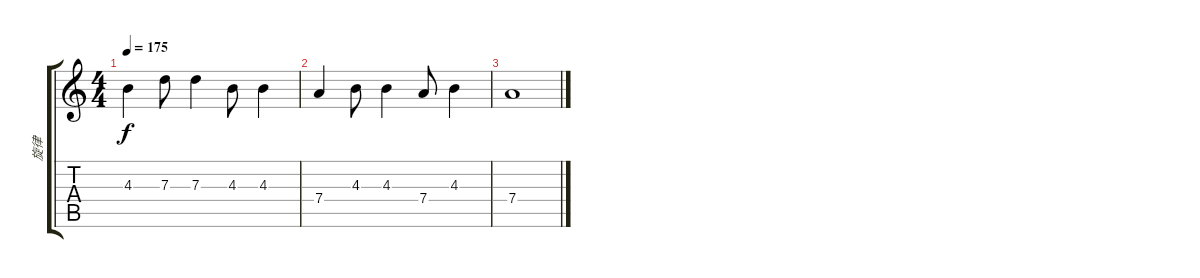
\track ("旋律" "旋律") {instrument distortionguitar}
\staff {score tabs}
\tuning (E4 B3 G3 D3 A2 E2) {hide}
\ts (4 4)
\tempo 175
\clef g2
\ks c
4.3.4{dy f} 7.3.8 7.3.4 4.3.8 4.3.4 |
7.4.4 4.3.8 4.3.4 7.4.8 4.3.4 |
7.4.1
